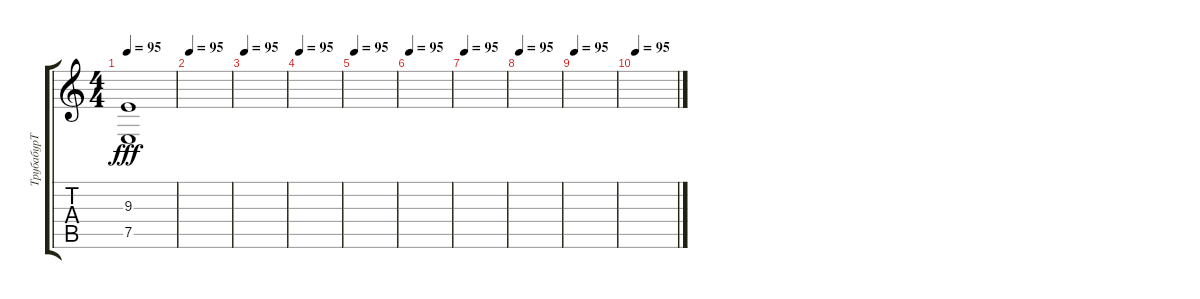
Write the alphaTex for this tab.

\track ("ТрубабурТ" "ТрубабурТ") {instrument oboe}
\staff {score tabs}
\tuning (E4 B3 G3 D3 A2 E2) {hide}
\ts (4 4)
\tempo 95
\clef g2
\ks c
(9.3 7.5).1{dy fff} |
\tempo 95
|
\tempo 95
|
\tempo 95
|
\tempo 95
|
\tempo 95
|
\tempo 95
|
\tempo 95
|
\tempo 95
|
\tempo 95
